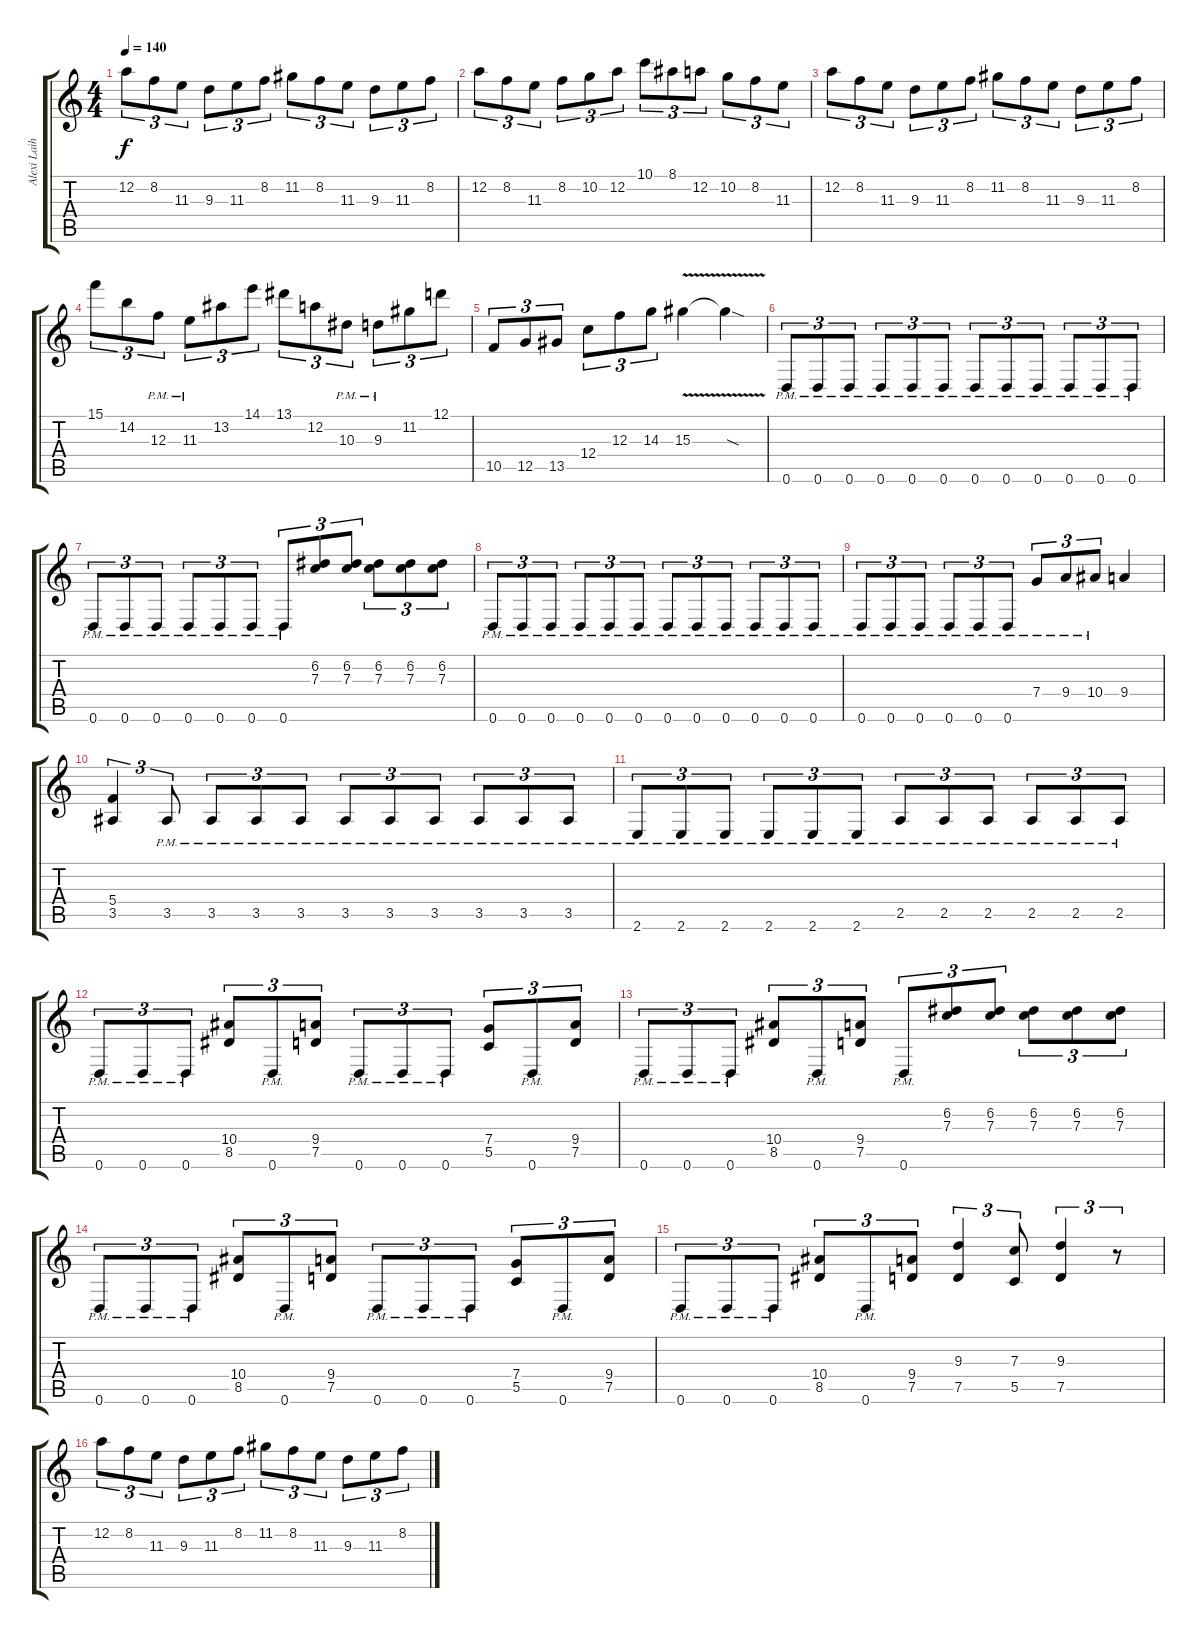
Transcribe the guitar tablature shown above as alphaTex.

\track ("Alexi Laiho" "Alexi Laih") {instrument distortionguitar}
\staff {score tabs}
\tuning (D4 A3 F3 C3 G2 D2) {hide}
\ts (4 4)
\tempo 140
\clef g2
\ks c
12.2.8{tu (3 2) dy f} 8.2.8{tu (3 2)} 11.3.8{tu (3 2)} 9.3.8{tu (3 2)} 11.3.8{tu (3 2)} 8.2.8{tu (3 2)} 11.2.8{tu (3 2)} 8.2.8{tu (3 2)} 11.3.8{tu (3 2)} 9.3.8{tu (3 2)} 11.3.8{tu (3 2)} 8.2.8{tu (3 2)} |
12.2.8{tu (3 2)} 8.2.8{tu (3 2)} 11.3.8{tu (3 2)} 8.2.8{tu (3 2)} 10.2.8{tu (3 2)} 12.2.8{tu (3 2)} 10.1.8{tu (3 2)} 8.1.8{tu (3 2)} 12.2.8{tu (3 2)} 10.2.8{tu (3 2)} 8.2.8{tu (3 2)} 11.3.8{tu (3 2)} |
12.2.8{tu (3 2)} 8.2.8{tu (3 2)} 11.3.8{tu (3 2)} 9.3.8{tu (3 2)} 11.3.8{tu (3 2)} 8.2.8{tu (3 2)} 11.2.8{tu (3 2)} 8.2.8{tu (3 2)} 11.3.8{tu (3 2)} 9.3.8{tu (3 2)} 11.3.8{tu (3 2)} 8.2.8{tu (3 2)} |
15.1.8{tu (3 2)} 14.2.8{tu (3 2)} 12.3{pm}.8{tu (3 2)} 11.3{pm}.8{tu (3 2)} 13.2.8{tu (3 2)} 14.1.8{tu (3 2)} 13.1.8{tu (3 2)} 12.2.8{tu (3 2)} 10.3{pm}.8{tu (3 2)} 9.3{pm}.8{tu (3 2)} 11.2.8{tu (3 2)} 12.1.8{tu (3 2)} |
10.5.8{tu (3 2)} 12.5.8{tu (3 2)} 13.5.8{tu (3 2)} 12.4.8{tu (3 2)} 12.3.8{tu (3 2)} 14.3.8{tu (3 2)} 15.3{v}.4 15.3{sod t}.4 |
0.6{pm}.8{tu (3 2)} 0.6{pm}.8{tu (3 2)} 0.6{pm}.8{tu (3 2)} 0.6{pm}.8{tu (3 2)} 0.6{pm}.8{tu (3 2)} 0.6{pm}.8{tu (3 2)} 0.6{pm}.8{tu (3 2)} 0.6{pm}.8{tu (3 2)} 0.6{pm}.8{tu (3 2)} 0.6{pm}.8{tu (3 2)} 0.6{pm}.8{tu (3 2)} 0.6{pm}.8{tu (3 2)} |
0.6{pm}.8{tu (3 2)} 0.6{pm}.8{tu (3 2)} 0.6{pm}.8{tu (3 2)} 0.6{pm}.8{tu (3 2)} 0.6{pm}.8{tu (3 2)} 0.6{pm}.8{tu (3 2)} 0.6{pm}.8{tu (3 2)} (6.2 7.3).8{tu (3 2)} (6.2 7.3).8{tu (3 2)} (6.2 7.3).8{tu (3 2)} (6.2 7.3).8{tu (3 2)} (6.2 7.3).8{tu (3 2)} |
0.6{pm}.8{tu (3 2)} 0.6{pm}.8{tu (3 2)} 0.6{pm}.8{tu (3 2)} 0.6{pm}.8{tu (3 2)} 0.6{pm}.8{tu (3 2)} 0.6{pm}.8{tu (3 2)} 0.6{pm}.8{tu (3 2)} 0.6{pm}.8{tu (3 2)} 0.6{pm}.8{tu (3 2)} 0.6{pm}.8{tu (3 2)} 0.6{pm}.8{tu (3 2)} 0.6{pm}.8{tu (3 2)} |
0.6{pm}.8{tu (3 2)} 0.6{pm}.8{tu (3 2)} 0.6{pm}.8{tu (3 2)} 0.6{pm}.8{tu (3 2)} 0.6{pm}.8{tu (3 2)} 0.6{pm}.8{tu (3 2)} 7.4{pm}.8{tu (3 2)} 9.4{pm}.8{tu (3 2)} 10.4{pm}.8{tu (3 2)} 9.4.4 |
(5.4 3.5).4{tu (3 2)} 3.5{pm}.8{tu (3 2)} 3.5{pm}.8{tu (3 2)} 3.5{pm}.8{tu (3 2)} 3.5{pm}.8{tu (3 2)} 3.5{pm}.8{tu (3 2)} 3.5{pm}.8{tu (3 2)} 3.5{pm}.8{tu (3 2)} 3.5{pm}.8{tu (3 2)} 3.5{pm}.8{tu (3 2)} 3.5{pm}.8{tu (3 2)} |
2.6{pm}.8{tu (3 2)} 2.6{pm}.8{tu (3 2)} 2.6{pm}.8{tu (3 2)} 2.6{pm}.8{tu (3 2)} 2.6{pm}.8{tu (3 2)} 2.6{pm}.8{tu (3 2)} 2.5{pm}.8{tu (3 2)} 2.5{pm}.8{tu (3 2)} 2.5{pm}.8{tu (3 2)} 2.5{pm}.8{tu (3 2)} 2.5{pm}.8{tu (3 2)} 2.5{pm}.8{tu (3 2)} |
0.6{pm}.8{tu (3 2)} 0.6{pm}.8{tu (3 2)} 0.6{pm}.8{tu (3 2)} (10.4 8.5).8{tu (3 2)} 0.6{pm}.8{tu (3 2)} (9.4 7.5).8{tu (3 2)} 0.6{pm}.8{tu (3 2)} 0.6{pm}.8{tu (3 2)} 0.6{pm}.8{tu (3 2)} (7.4 5.5).8{tu (3 2)} 0.6{pm}.8{tu (3 2)} (9.4 7.5).8{tu (3 2)} |
0.6{pm}.8{tu (3 2)} 0.6{pm}.8{tu (3 2)} 0.6{pm}.8{tu (3 2)} (10.4 8.5).8{tu (3 2)} 0.6{pm}.8{tu (3 2)} (9.4 7.5).8{tu (3 2)} 0.6{pm}.8{tu (3 2)} (6.2 7.3).8{tu (3 2)} (6.2 7.3).8{tu (3 2)} (6.2 7.3).8{tu (3 2)} (6.2 7.3).8{tu (3 2)} (6.2 7.3).8{tu (3 2)} |
0.6{pm}.8{tu (3 2)} 0.6{pm}.8{tu (3 2)} 0.6{pm}.8{tu (3 2)} (10.4 8.5).8{tu (3 2)} 0.6{pm}.8{tu (3 2)} (9.4 7.5).8{tu (3 2)} 0.6{pm}.8{tu (3 2)} 0.6{pm}.8{tu (3 2)} 0.6{pm}.8{tu (3 2)} (7.4 5.5).8{tu (3 2)} 0.6{pm}.8{tu (3 2)} (9.4 7.5).8{tu (3 2)} |
0.6{pm}.8{tu (3 2)} 0.6{pm}.8{tu (3 2)} 0.6{pm}.8{tu (3 2)} (10.4 8.5).8{tu (3 2)} 0.6{pm}.8{tu (3 2)} (9.4 7.5).8{tu (3 2)} (9.3 7.5).4{tu (3 2)} (7.3 5.5).8{tu (3 2)} (9.3 7.5).4{tu (3 2)} r.8{tu (3 2)} |
12.2.8{tu (3 2)} 8.2.8{tu (3 2)} 11.3.8{tu (3 2)} 9.3.8{tu (3 2)} 11.3.8{tu (3 2)} 8.2.8{tu (3 2)} 11.2.8{tu (3 2)} 8.2.8{tu (3 2)} 11.3.8{tu (3 2)} 9.3.8{tu (3 2)} 11.3.8{tu (3 2)} 8.2.8{tu (3 2)}
